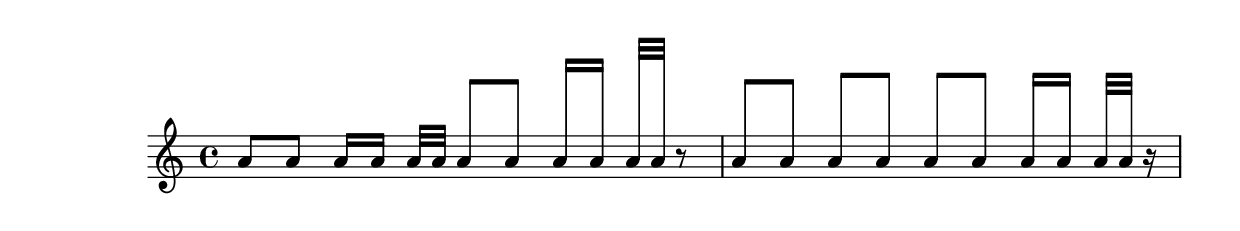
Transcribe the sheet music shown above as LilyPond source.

%% DO NOT EDIT this file manually; it is automatically
%% generated from LSR http://lsr.dsi.unimi.it
%% Make any changes in LSR itself, or in Documentation/snippets/new/ ,
%% and then run scripts/auxiliar/makelsr.py
%%
%% This file is in the public domain.
\version "2.14.0"

\header {
  lsrtags = "pitches, tweaks-and-overrides"

%% Translation of GIT committish: 70f5f30161f7b804a681cd080274bfcdc9f4fe8c
  texidoces = "
Se puede variar la longitud de las plicas de las figuras unidas por
una barra mediante la sobreescritura de la propiedad
@code{beamed-lengths} de los detalles (@code{details}) del objeto
@code{Stem}.  Si se utiliza un solo valor como argumento, la longitud
se aplica a todas las plicas.  Si se usan varios argumentos, el
primero se aplica a las corcheas, el sgundo a las semicorcheas y así
sucesivamente.  El último argumento también se aplica a todas las
figuras que son mmás cortas que la longitud de la figura del último
argumento.  También se pueden usar argumentos no enteros.

"

doctitlees = "Alterar la longitud de las plicas unidas por una barra"



  texidoc = "
Stem lengths on beamed notes can be varied by overriding the
@code{beamed-lengths} property of the @code{details} of the
@code{Stem}.  If a single value is used as an argument, the length
applies to all stems.  When multiple arguments are used, the first
applies to eighth notes, the second to sixteenth notes and so on.  The
final argument also applies to all notes shorter than the note length
of the final argument.  Non-integer arguments may also be used.

"
  doctitle = "Altering the length of beamed stems"
} % begin verbatim

\relative c'' {
  \override Stem #'(details beamed-lengths) = #'(2)
  a8[ a] a16[ a] a32[ a]
  \override Stem #'(details beamed-lengths) = #'(8 10 12)
  a8[ a] a16[ a] a32[ a] r8
  \override Stem #'(details beamed-lengths) = #'(8)
  a8[ a]
  \override Stem #'(details beamed-lengths) = #'(8.5)
  a8[ a]
  \revert Stem #'details
  a8[ a] a16[ a] a32[ a] r16
}

